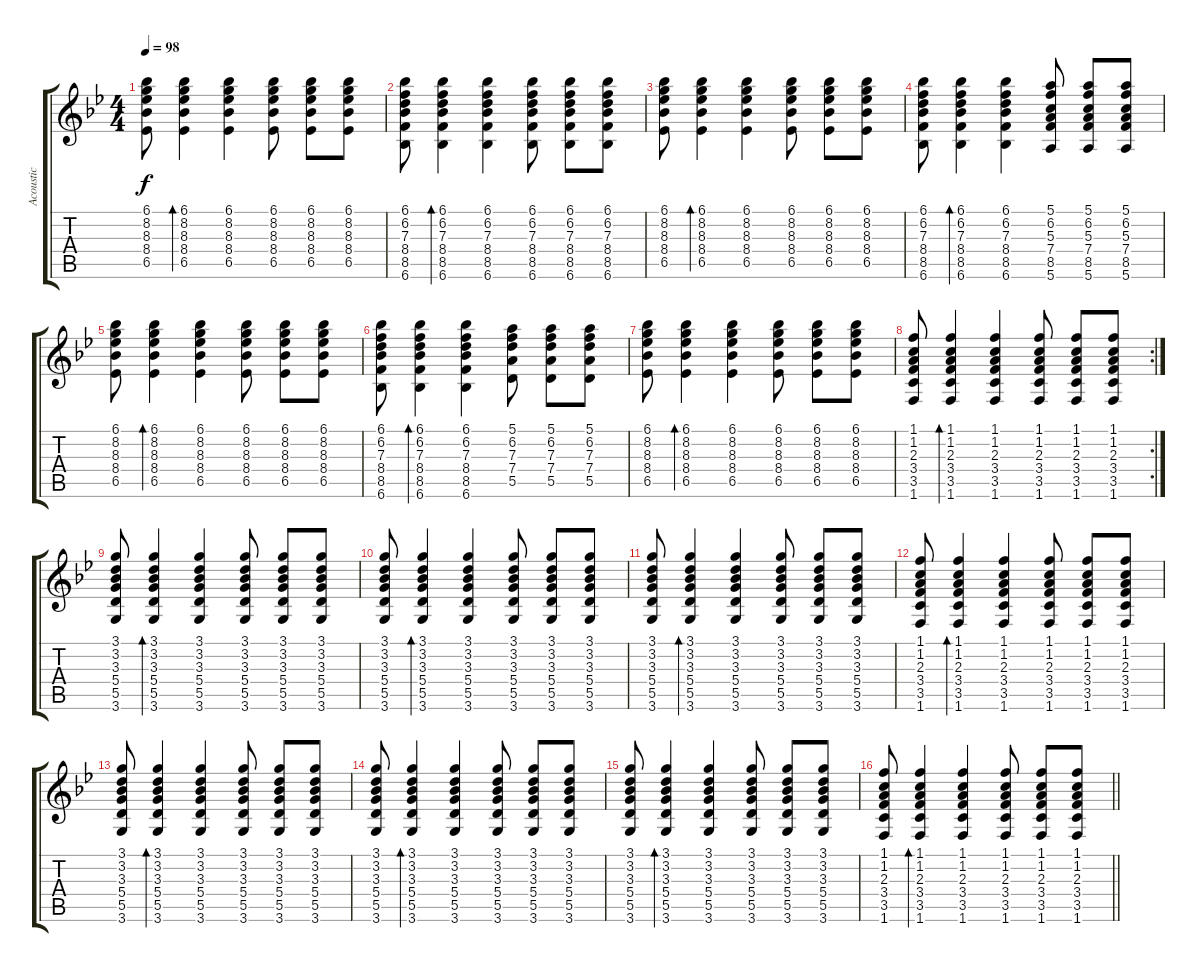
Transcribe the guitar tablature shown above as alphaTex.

\track ("Acoustic" "Acoustic") {instrument acousticguitarsteel}
\staff {score tabs}
\tuning (E4 B3 G3 D3 A2 E2) {hide}
\ts (4 4)
\tempo 98
\clef g2
\ks bb
(6.1 8.2 8.3 8.4 6.5).8{dy f} (6.1 8.2 8.3 8.4 6.5).4{bd 60} (6.1 8.2 8.3 8.4 6.5).4 (6.1 8.2 8.3 8.4 6.5).8 (6.1 8.2 8.3 8.4 6.5).8 (6.1 8.2 8.3 8.4 6.5).8 |
(6.1 6.2 7.3 8.4 8.5 6.6).8 (6.1 6.2 7.3 8.4 8.5 6.6).4{bd 60} (6.1 6.2 7.3 8.4 8.5 6.6).4 (6.1 6.2 7.3 8.4 8.5 6.6).8 (6.1 6.2 7.3 8.4 8.5 6.6).8 (6.1 6.2 7.3 8.4 8.5 6.6).8 |
(6.1 8.2 8.3 8.4 6.5).8 (6.1 8.2 8.3 8.4 6.5).4{bd 60} (6.1 8.2 8.3 8.4 6.5).4 (6.1 8.2 8.3 8.4 6.5).8 (6.1 8.2 8.3 8.4 6.5).8 (6.1 8.2 8.3 8.4 6.5).8 |
(6.1 6.2 7.3 8.4 8.5 6.6).8 (6.1 6.2 7.3 8.4 8.5 6.6).4{bd 60} (6.1 6.2 7.3 8.4 8.5 6.6).4 (5.1 6.2 5.3 7.4 8.5 5.6).8 (5.1 6.2 5.3 7.4 8.5 5.6).8 (5.1 6.2 5.3 7.4 8.5 5.6).8 |
(6.1 8.2 8.3 8.4 6.5).8 (6.1 8.2 8.3 8.4 6.5).4{bd 60} (6.1 8.2 8.3 8.4 6.5).4 (6.1 8.2 8.3 8.4 6.5).8 (6.1 8.2 8.3 8.4 6.5).8 (6.1 8.2 8.3 8.4 6.5).8 |
(6.1 6.2 7.3 8.4 8.5 6.6).8 (6.1 6.2 7.3 8.4 8.5 6.6).4{bd 60} (6.1 6.2 7.3 8.4 8.5 6.6).4 (5.1 6.2 7.3 7.4 5.5).8 (5.1 6.2 7.3 7.4 5.5).8 (5.1 6.2 7.3 7.4 5.5).8 |
(6.1 8.2 8.3 8.4 6.5).8 (6.1 8.2 8.3 8.4 6.5).4{bd 60} (6.1 8.2 8.3 8.4 6.5).4 (6.1 8.2 8.3 8.4 6.5).8 (6.1 8.2 8.3 8.4 6.5).8 (6.1 8.2 8.3 8.4 6.5).8 |
\rc 2
(1.1 1.2 2.3 3.4 3.5 1.6).8 (1.1 1.2 2.3 3.4 3.5 1.6).4{bd 60} (1.1 1.2 2.3 3.4 3.5 1.6).4 (1.1 1.2 2.3 3.4 3.5 1.6).8 (1.1 1.2 2.3 3.4 3.5 1.6).8 (1.1 1.2 2.3 3.4 3.5 1.6).8 |
(3.1 3.2 3.3 5.4 5.5 3.6).8 (3.1 3.2 3.3 5.4 5.5 3.6).4{bd 60} (3.1 3.2 3.3 5.4 5.5 3.6).4 (3.1 3.2 3.3 5.4 5.5 3.6).8 (3.1 3.2 3.3 5.4 5.5 3.6).8 (3.1 3.2 3.3 5.4 5.5 3.6).8 |
(3.1 3.2 3.3 5.4 5.5 3.6).8 (3.1 3.2 3.3 5.4 5.5 3.6).4{bd 60} (3.1 3.2 3.3 5.4 5.5 3.6).4 (3.1 3.2 3.3 5.4 5.5 3.6).8 (3.1 3.2 3.3 5.4 5.5 3.6).8 (3.1 3.2 3.3 5.4 5.5 3.6).8 |
(3.1 3.2 3.3 5.4 5.5 3.6).8 (3.1 3.2 3.3 5.4 5.5 3.6).4{bd 60} (3.1 3.2 3.3 5.4 5.5 3.6).4 (3.1 3.2 3.3 5.4 5.5 3.6).8 (3.1 3.2 3.3 5.4 5.5 3.6).8 (3.1 3.2 3.3 5.4 5.5 3.6).8 |
(1.1 1.2 2.3 3.4 3.5 1.6).8 (1.1 1.2 2.3 3.4 3.5 1.6).4{bd 60} (1.1 1.2 2.3 3.4 3.5 1.6).4 (1.1 1.2 2.3 3.4 3.5 1.6).8 (1.1 1.2 2.3 3.4 3.5 1.6).8 (1.1 1.2 2.3 3.4 3.5 1.6).8 |
(3.1 3.2 3.3 5.4 5.5 3.6).8 (3.1 3.2 3.3 5.4 5.5 3.6).4{bd 60} (3.1 3.2 3.3 5.4 5.5 3.6).4 (3.1 3.2 3.3 5.4 5.5 3.6).8 (3.1 3.2 3.3 5.4 5.5 3.6).8 (3.1 3.2 3.3 5.4 5.5 3.6).8 |
(3.1 3.2 3.3 5.4 5.5 3.6).8 (3.1 3.2 3.3 5.4 5.5 3.6).4{bd 60} (3.1 3.2 3.3 5.4 5.5 3.6).4 (3.1 3.2 3.3 5.4 5.5 3.6).8 (3.1 3.2 3.3 5.4 5.5 3.6).8 (3.1 3.2 3.3 5.4 5.5 3.6).8 |
(3.1 3.2 3.3 5.4 5.5 3.6).8 (3.1 3.2 3.3 5.4 5.5 3.6).4{bd 60} (3.1 3.2 3.3 5.4 5.5 3.6).4 (3.1 3.2 3.3 5.4 5.5 3.6).8 (3.1 3.2 3.3 5.4 5.5 3.6).8 (3.1 3.2 3.3 5.4 5.5 3.6).8 |
\barLineRight lightlight
(1.1 1.2 2.3 3.4 3.5 1.6).8 (1.1 1.2 2.3 3.4 3.5 1.6).4{bd 60} (1.1 1.2 2.3 3.4 3.5 1.6).4 (1.1 1.2 2.3 3.4 3.5 1.6).8 (1.1 1.2 2.3 3.4 3.5 1.6).8 (1.1 1.2 2.3 3.4 3.5 1.6).8
